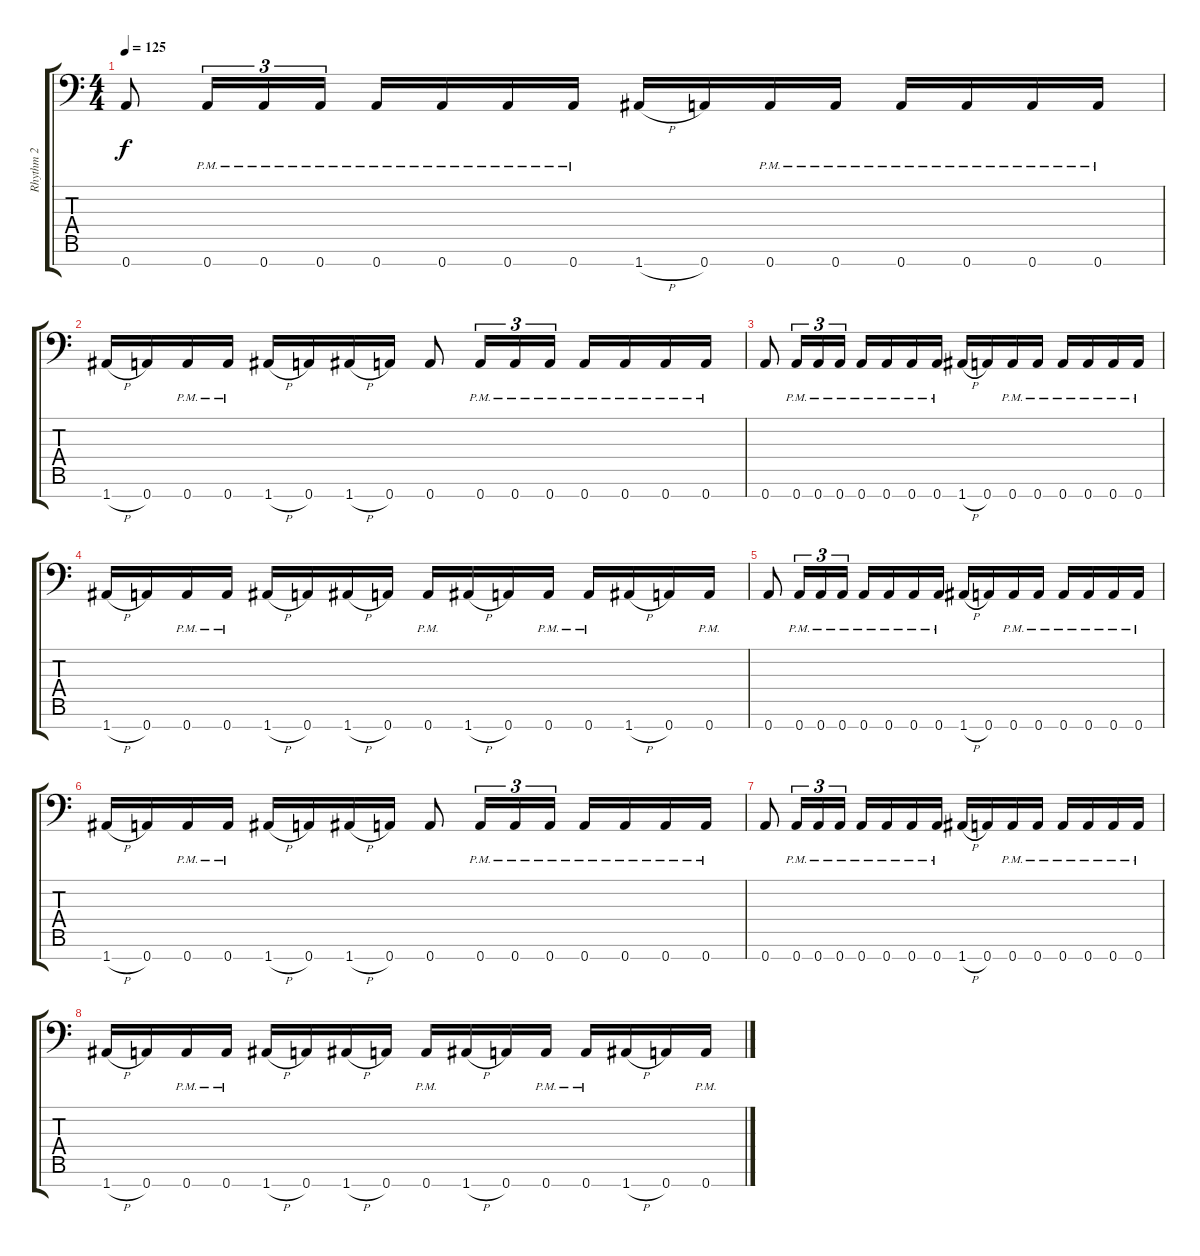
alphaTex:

\track ("Rhythm 2" "Rhythm 2") {instrument overdrivenguitar}
\staff {score tabs}
\tuning (E4 B3 G3 D3 A2 E2 A1) {hide}
\ts (4 4)
\tempo 125
\clef f4
\ks c
0.7.8{dy f} 0.7{pm}.16{tu (3 2)} 0.7{pm}.16{tu (3 2)} 0.7{pm}.16{tu (3 2)} 0.7{pm}.16 0.7{pm}.16 0.7{pm}.16 0.7{pm}.16 1.7{h}.16 0.7.16 0.7{pm}.16 0.7{pm}.16 0.7{pm}.16 0.7{pm}.16 0.7{pm}.16 0.7{pm}.16 |
1.7{h}.16 0.7.16 0.7{pm}.16 0.7{pm}.16 1.7{h}.16 0.7.16 1.7{h}.16 0.7.16 0.7.8 0.7{pm}.16{tu (3 2)} 0.7{pm}.16{tu (3 2)} 0.7{pm}.16{tu (3 2)} 0.7{pm}.16 0.7{pm}.16 0.7{pm}.16 0.7{pm}.16 |
0.7.8 0.7{pm}.16{tu (3 2)} 0.7{pm}.16{tu (3 2)} 0.7{pm}.16{tu (3 2)} 0.7{pm}.16 0.7{pm}.16 0.7{pm}.16 0.7{pm}.16 1.7{h}.16 0.7.16 0.7{pm}.16 0.7{pm}.16 0.7{pm}.16 0.7{pm}.16 0.7{pm}.16 0.7{pm}.16 |
1.7{h}.16 0.7.16 0.7{pm}.16 0.7{pm}.16 1.7{h}.16 0.7.16 1.7{h}.16 0.7.16 0.7{pm}.16 1.7{h}.16 0.7.16 0.7{pm}.16 0.7{pm}.16 1.7{h}.16 0.7.16 0.7{pm}.16 |
0.7.8 0.7{pm}.16{tu (3 2)} 0.7{pm}.16{tu (3 2)} 0.7{pm}.16{tu (3 2)} 0.7{pm}.16 0.7{pm}.16 0.7{pm}.16 0.7{pm}.16 1.7{h}.16 0.7.16 0.7{pm}.16 0.7{pm}.16 0.7{pm}.16 0.7{pm}.16 0.7{pm}.16 0.7{pm}.16 |
1.7{h}.16 0.7.16 0.7{pm}.16 0.7{pm}.16 1.7{h}.16 0.7.16 1.7{h}.16 0.7.16 0.7.8 0.7{pm}.16{tu (3 2)} 0.7{pm}.16{tu (3 2)} 0.7{pm}.16{tu (3 2)} 0.7{pm}.16 0.7{pm}.16 0.7{pm}.16 0.7{pm}.16 |
0.7.8 0.7{pm}.16{tu (3 2)} 0.7{pm}.16{tu (3 2)} 0.7{pm}.16{tu (3 2)} 0.7{pm}.16 0.7{pm}.16 0.7{pm}.16 0.7{pm}.16 1.7{h}.16 0.7.16 0.7{pm}.16 0.7{pm}.16 0.7{pm}.16 0.7{pm}.16 0.7{pm}.16 0.7{pm}.16 |
1.7{h}.16 0.7.16 0.7{pm}.16 0.7{pm}.16 1.7{h}.16 0.7.16 1.7{h}.16 0.7.16 0.7{pm}.16 1.7{h}.16 0.7.16 0.7{pm}.16 0.7{pm}.16 1.7{h}.16 0.7.16 0.7{pm}.16
